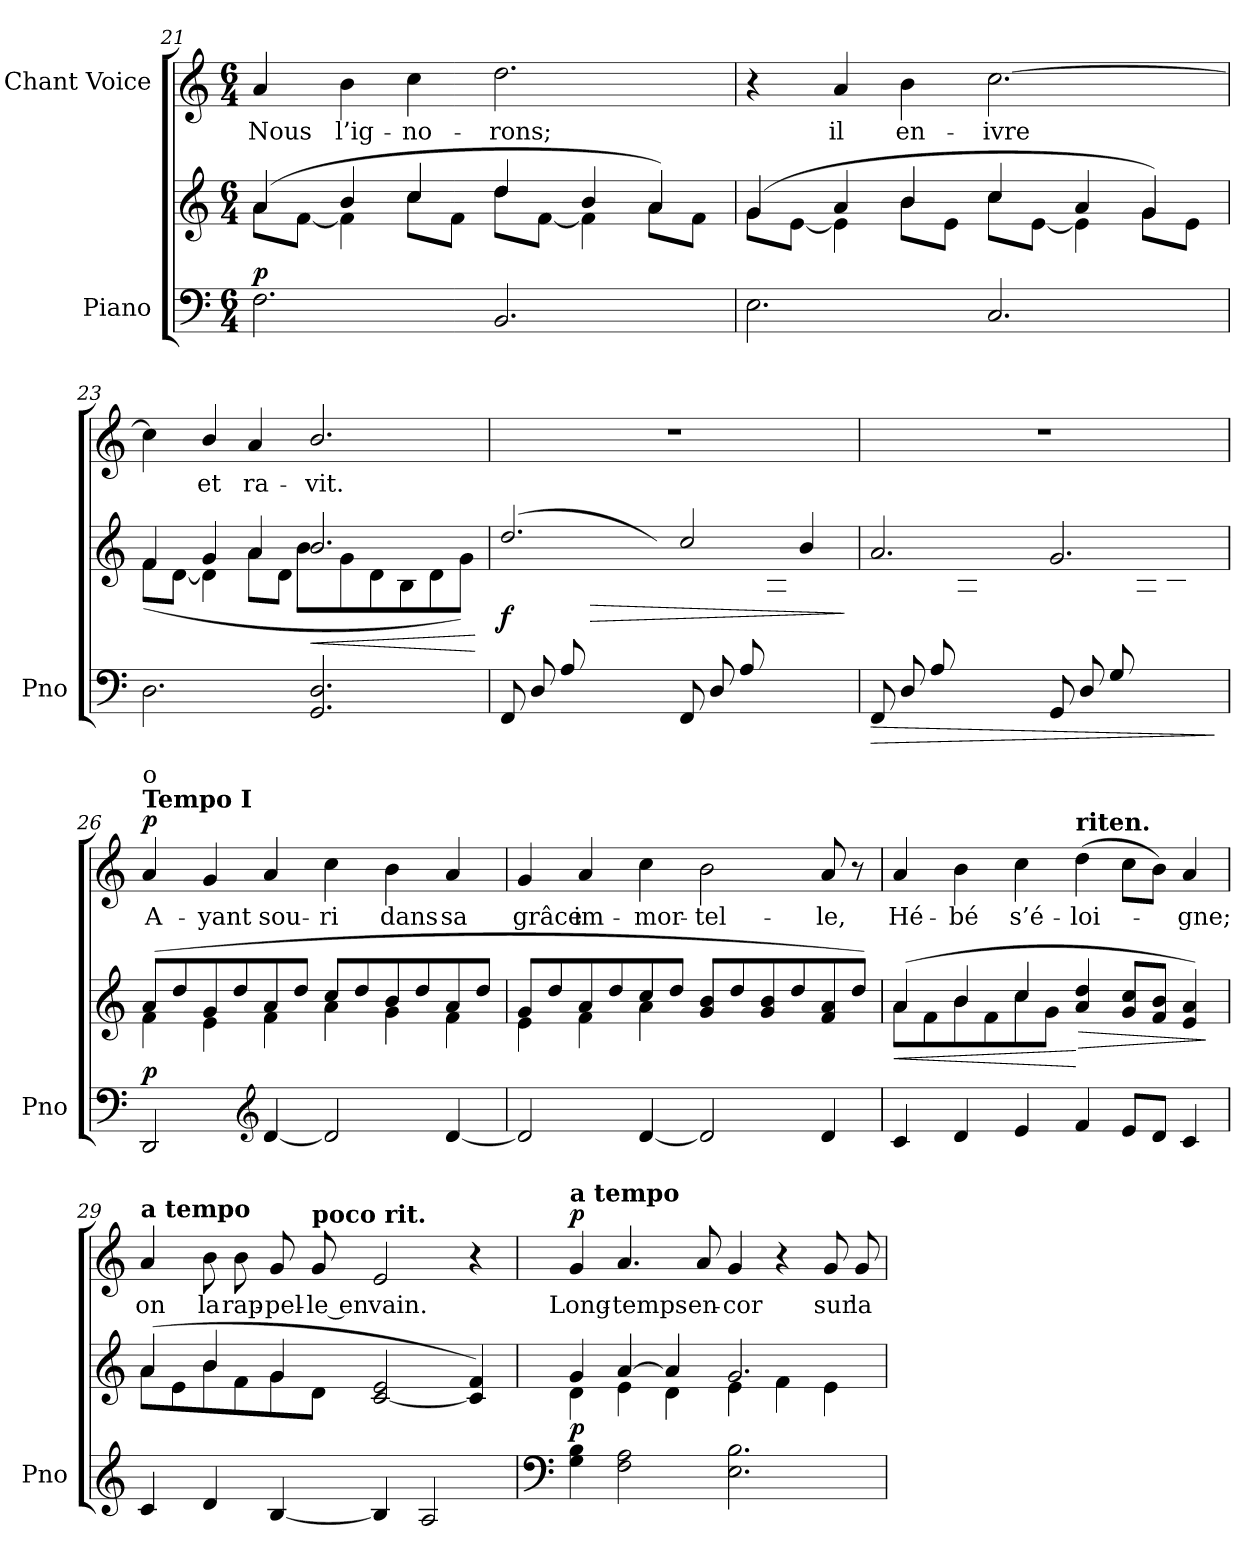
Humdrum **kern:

**kern	**kern	**dynam	**kern	**text	**dynam
*part2	*part2	*part2	*part1	*part1	*part1
*staff3	*staff2	*staff2/3	*staff1	*staff1	*staff1
*I"Piano	*	*	*I"Chant Voice	*	*
*I'Pno	*	*	*	*	*
*clefF4	*clefG2	*	*clefG2	*	*
*k[]	*k[]	*	*k[]	*	*
*M6/4	*M6/4	*	*M6/4	*	*
=21	=21	=21	=21	=21	=21
*	*^	*	*	*	*
!	!	!	!LO:DY:a=2	!	!	!
2.F\	(4a/	8a\L	p	4a/	Nous	.
.	.	[8f\J	.	.	.	.
.	4b/	4f\]	.	4b\	l’ig-	.
.	4cc/	8cc\L	.	4cc\	-no-	.
.	.	8f\J	.	.	.	.
2.BB/	4dd/	8dd\L	.	2.dd\	-rons;	.
.	.	[8f\J	.	.	.	.
.	4b/	4f\]	.	.	.	.
.	4a/)	8a\L	.	.	.	.
.	.	8f\J	.	.	.	.
=22	=22	=22	=22	=22	=22	=22
2.E\	(4g/	8g\L	.	4r	.	.
.	.	[8e\J	.	.	.	.
.	4a/	4e\]	.	4a/	il	.
.	4b/	8b\L	.	4b\	en-	.
.	.	8e\J	.	.	.	.
2.C/	4cc/	8cc\L	.	[2.cc\	-ivre	.
.	.	[8e\J	.	.	.	.
.	4a/	4e\]	.	.	.	.
.	4g/)	8g\L	.	.	.	.
.	.	8e\J	.	.	.	.
=23	=23	=23	=23	=23	=23	=23
2.D\	4f/	(>8f\L	.	4cc\]	.	.
.	.	[8d\J	.	.	.	.
.	4g/	4d\]	.	4b/	et	.
.	4a/	8a\L	.	4a/	ra-	.
.	.	8d\J	.	.	.	.
!	!	!	!LO:HP:b	!	!	!
2.GG/ 2.D/	2.b/	8b\L	<	2.b/	-vit.	.
.	.	8g\	.	.	.	.
.	.	8d\	.	.	.	.
.	.	8B\	.	.	.	.
.	.	8d\	.	.	.	.
.	.	8g\J)	.	.	.	.
*	*v	*v	*	*	*	*
.	.	[	.	.	.
=24	=24	=24	=24	=24	=24
*	*^	*	*	*	*
!	!	!	!LO:DY:b	!	!	!
(<8FF/L	(2.dd/	4.ryy	f	1.r	.	.
8D/	.	.	.	.	.	.
8A/	.	.	.	.	.	.
!	!	!	!LO:HP:b	!	!	!
4.ryy	.	8d\	>	.	.	.
.	.	8f\	.	.	.	.
.	.	8a\J)	.	.	.	.
(<8FF/L	2cc/	4.ryy	.	.	.	.
8D/	.	.	.	.	.	.
8A/	.	.	.	.	.	.
4.ryy	.	8A\	.	.	.	.
.	4b/	8d\	.	.	.	.
.	.	8f\J)	.	.	.	.
*	*v	*v	*	*	*	*
.	.	]	.	.	.
=25	=25	=25	=25	=25	=25
!	!	!LO:HP:b=2	!	!	!
*	*^	*	*	*	*
(<8FF/L	2.a/	4.ryy	>	1.r	.	.
8D/	.	.	.	.	.	.
8A/	.	.	.	.	.	.
4.ryy	.	8A\	.	.	.	.
.	.	8d\	.	.	.	.
.	.	8f\J)	.	.	.	.
(<8GG/L	2.g/)	4.ryy	.	.	.	.
8D/	.	.	.	.	.	.
8G/	.	.	.	.	.	.
4.ryy	.	8G\	.	.	.	.
.	.	8B\	.	.	.	.
.	.	8d\J)	.	.	.	.
*	*v	*v	*	*	*	*
.	.	]	.	.	.
=26	=26	=26	=26	=26	=26
*	*^	*	*	*	*
!	!	!	!	!LO:TX:a:B:t=Tempo I	!	!
!	!	!	!	!LO:TX:a:t=o	!	!
!	!	!	!LO:DY:a=2	!	!	!LO:DY:a
2DD/	(<8a/L	4f\	p	4a/	A-	p
.	8dd/	.	.	.	.	.
.	8g/	4e\	.	4g/	-yant	.
.	8dd/	.	.	.	.	.
*clefG2	*	*	*	*	*	*
[4d/	8a/	4f\	.	4a/	sou-	.
.	8dd/J	.	.	.	.	.
2d/]	8cc/L	4a\	.	4cc\	-ri	.
.	8dd/	.	.	.	.	.
.	8b/	4g\	.	4b\	dans	.
.	8dd/	.	.	.	.	.
[4d/	8a/	4f\	.	4a/	sa	.
.	8dd/J	.	.	.	.	.
=27	=27	=27	=27	=27	=27	=27
2d/]	8g/L	4e\	.	4g/	grâce	.
.	8dd/	.	.	.	.	.
.	8a/	4f\	.	4a/	im-	.
.	8dd/	.	.	.	.	.
[4d/	8cc/	4a\	.	4cc\	-mor-	.
.	8dd/J	.	.	.	.	.
2d/]	8g/ 8b/L	2.ryy	.	2b\	-tel-	.
.	8dd/	.	.	.	.	.
.	8g/ 8b/	.	.	.	.	.
.	8dd/	.	.	.	.	.
4d/	8f/ 8a/	.	.	8a/	-le,	.
.	8dd/J)	.	.	8r	.	.
=28	=28	=28	=28	=28	=28	=28
!	!	!	!LO:HP:b	!	!	!
4c/	(4a/	8a\L	<	4a/	Hé-	.
.	.	8f\	.	.	.	.
4d/	4b/	8b\	.	4b\	-bé	.
.	.	8f\	.	.	.	.
4e/	4cc/	8cc\	.	4cc\	s’é-	.
.	.	8g\J	.	.	.	.
!	!	!	!	!LO:TX:a:B:t=riten.	!	!
!	!	!	!LO:HP:n=1:b	!	!	!
4f/	2ryy	4a/ 4dd/	[ >	(4dd\	-loi-	.
8e/L	.	8g/ 8cc/L	.	8cc\L	.	.
8d/J	.	8f/ 8b/J	.	8b\J)	.	.
4c/	4e/ 4a/)	4ryy	.	4a/	-gne;	.
*	*v	*v	*	*	*	*
.	.	]	.	.	.
=29	=29	=29	=29	=29	=29
*	*^	*	*	*	*
!	!	!	!	!LO:TX:a:B:t=a tempo	!	!
4c/	(4a/	8a\L	.	4a/	on	.
.	.	8e\	.	.	.	.
4d/	4b/	8b\	.	8b\	la	.
.	.	8f\	.	8b\	rap-	.
[4B/	4g/	8g\	.	8g/	-pel-	.
!	!	!	!	!LO:TX:a:B:t=poco rit.	!	!
.	.	8d\J	.	8g/	le en	.
4B/]	[<2c/ 2e/	2.ryy	.	2e/	vain.	.
2A/	.	.	.	.	.	.
.	4c/] 4f/)	.	.	4r	.	.
=30	=30	=30	=30	=30	=30	=30
*clefF4	*	*	*	*	*	*
!	!	!	!	!LO:TX:a:B:t=a tempo	!	!
!	!	!	!LO:DY:a=2	!	!	!LO:DY:a
4G\ 4B\	4g/	4d\	p	4g/	Long-	p
2F\ 2A\	[4a/	4e\	.	4.a/	-temps	.
.	4a/]	4d\	.	.	.	.
.	.	.	.	8a/	en-	.
2.E\ 2.B\	2.g/	4e\	.	4g/	-cor	.
.	.	4f\	.	4r	.	.
.	.	4e\	.	8g/	sur	.
.	.	.	.	8g/	la	.
*	*v	*v	*	*	*	*
=	=	=	=	=	=
*-	*-	*-	*-	*-	*-
